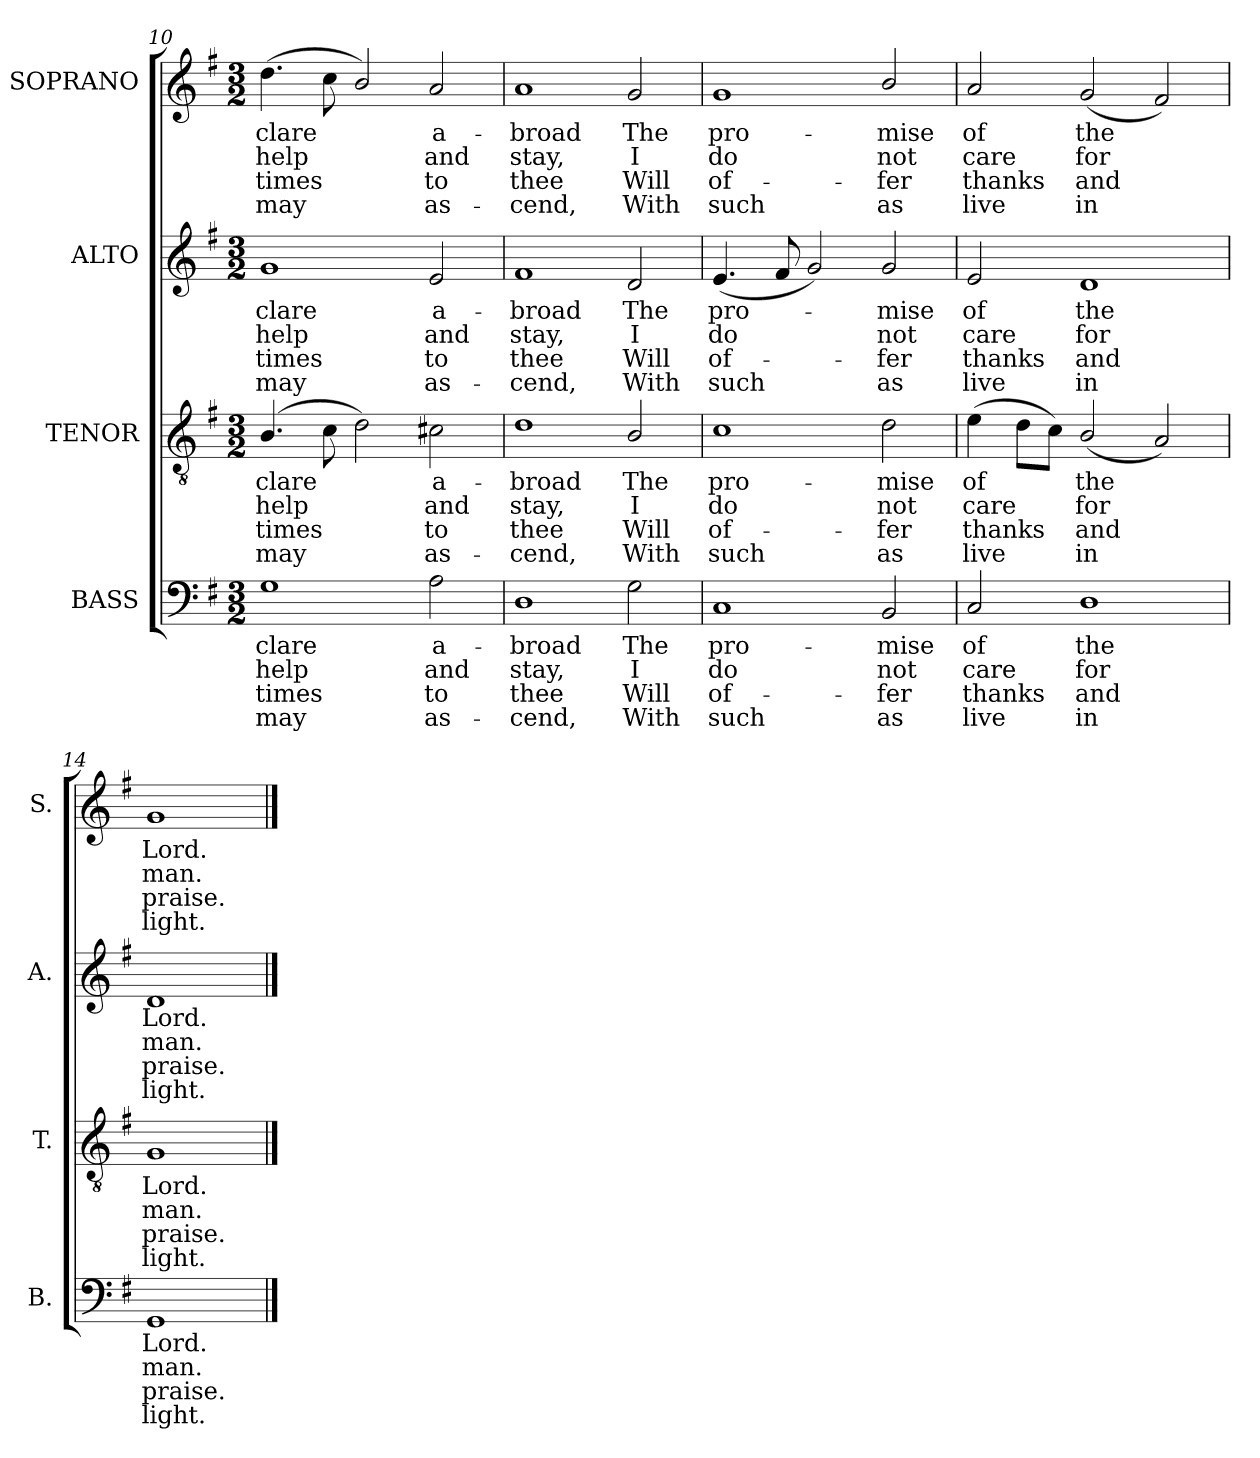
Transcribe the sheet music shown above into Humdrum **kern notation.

**kern	**text	**text	**text	**text	**kern	**text	**text	**text	**text	**kern	**text	**text	**text	**text	**kern	**text	**text	**text	**text
*part4	*part4	*part4	*part4	*part4	*part3	*part3	*part3	*part3	*part3	*part2	*part2	*part2	*part2	*part2	*part1	*part1	*part1	*part1	*part1
*staff4	*staff4	*staff4	*staff4	*staff4	*staff3	*staff3	*staff3	*staff3	*staff3	*staff2	*staff2	*staff2	*staff2	*staff2	*staff1	*staff1	*staff1	*staff1	*staff1
*I"BASS	*	*	*	*	*I"TENOR	*	*	*	*	*I"ALTO	*	*	*	*	*I"SOPRANO	*	*	*	*
*I'B.	*	*	*	*	*I'T.	*	*	*	*	*I'A.	*	*	*	*	*I'S.	*	*	*	*
*clefF4	*	*	*	*	*clefGv2	*	*	*	*	*clefG2	*	*	*	*	*clefG2	*	*	*	*
*	*	*	*	*	*ITrd7c12	*	*	*	*	*	*	*	*	*	*	*	*	*	*
*k[f#]	*	*	*	*	*k[f#]	*	*	*	*	*k[f#]	*	*	*	*	*k[f#]	*	*	*	*
*G:	*	*	*	*	*G:	*	*	*	*	*G:	*	*	*	*	*G:	*	*	*	*
*M3/2	*	*	*	*	*M3/2	*	*	*	*	*M3/2	*	*	*	*	*M3/2	*	*	*	*
=10	=10	=10	=10	=10	=10	=10	=10	=10	=10	=10	=10	=10	=10	=10	=10	=10	=10	=10	=10
!	!LO:LY:b:color=#000000	!LO:LY:b:color=#000000	!LO:LY:b:color=#000000	!LO:LY:b:color=#000000	!	!	!	!	!	!	!	!	!	!	!	!	!	!	!
!	!	!	!	!	!	!LO:LY:b:color=#000000	!LO:LY:b:color=#000000	!LO:LY:b:color=#000000	!LO:LY:b:color=#000000	!	!	!	!	!	!	!	!	!	!
!	!	!	!	!	!	!	!	!	!	!	!LO:LY:b:color=#000000	!LO:LY:b:color=#000000	!LO:LY:b:color=#000000	!LO:LY:b:color=#000000	!	!	!	!	!
!	!	!	!	!	!	!	!	!	!	!	!	!	!	!	!	!LO:LY:b:color=#000000	!LO:LY:b:color=#000000	!LO:LY:b:color=#000000	!LO:LY:b:color=#000000
1Gi	-clare	help	times	may	(4.BBi/	-clare	help	times	may	1gi	-clare	help	times	may	(4.ddi\	-clare	help	times	may
.	.	.	.	.	8Ci\	.	.	.	.	.	.	.	.	.	8cci\	.	.	.	.
.	.	.	.	.	2Di\)	.	.	.	.	.	.	.	.	.	2bi/)	.	.	.	.
!	!LO:LY:b:color=#000000	!LO:LY:b:color=#000000	!LO:LY:b:color=#000000	!LO:LY:b:color=#000000	!	!	!	!	!	!	!	!	!	!	!	!	!	!	!
!	!	!	!	!	!	!LO:LY:b:color=#000000	!LO:LY:b:color=#000000	!LO:LY:b:color=#000000	!LO:LY:b:color=#000000	!	!	!	!	!	!	!	!	!	!
!	!	!	!	!	!	!	!	!	!	!	!LO:LY:b:color=#000000	!LO:LY:b:color=#000000	!LO:LY:b:color=#000000	!LO:LY:b:color=#000000	!	!	!	!	!
!	!	!	!	!	!	!	!	!	!	!	!	!	!	!	!	!LO:LY:b:color=#000000	!LO:LY:b:color=#000000	!LO:LY:b:color=#000000	!LO:LY:b:color=#000000
2Ai\	a-	and	to	as-	2C#Xi\	a-	and	to	as-	2ei/	a-	and	to	as-	2ai/	a-	and	to	as-
=11	=11	=11	=11	=11	=11	=11	=11	=11	=11	=11	=11	=11	=11	=11	=11	=11	=11	=11	=11
!	!LO:LY:b:color=#000000	!LO:LY:b:color=#000000	!LO:LY:b:color=#000000	!LO:LY:b:color=#000000	!	!	!	!	!	!	!	!	!	!	!	!	!	!	!
!	!	!	!	!	!	!LO:LY:b:color=#000000	!LO:LY:b:color=#000000	!LO:LY:b:color=#000000	!LO:LY:b:color=#000000	!	!	!	!	!	!	!	!	!	!
!	!	!	!	!	!	!	!	!	!	!	!LO:LY:b:color=#000000	!LO:LY:b:color=#000000	!LO:LY:b:color=#000000	!LO:LY:b:color=#000000	!	!	!	!	!
!	!	!	!	!	!	!	!	!	!	!	!	!	!	!	!	!LO:LY:b:color=#000000	!LO:LY:b:color=#000000	!LO:LY:b:color=#000000	!LO:LY:b:color=#000000
1Di	-broad	stay,	-thee	cend,	1Di	-broad	stay,	-thee	cend,	1f#i	-broad	stay,	-thee	cend,	1ai	-broad	stay,	-thee	cend,
!	!LO:LY:b:color=#000000	!LO:LY:b:color=#000000	!LO:LY:b:color=#000000	!LO:LY:b:color=#000000	!	!	!	!	!	!	!	!	!	!	!	!	!	!	!
!	!	!	!	!	!	!LO:LY:b:color=#000000	!LO:LY:b:color=#000000	!LO:LY:b:color=#000000	!LO:LY:b:color=#000000	!	!	!	!	!	!	!	!	!	!
!	!	!	!	!	!	!	!	!	!	!	!LO:LY:b:color=#000000	!LO:LY:b:color=#000000	!LO:LY:b:color=#000000	!LO:LY:b:color=#000000	!	!	!	!	!
!	!	!	!	!	!	!	!	!	!	!	!	!	!	!	!	!LO:LY:b:color=#000000	!LO:LY:b:color=#000000	!LO:LY:b:color=#000000	!LO:LY:b:color=#000000
2Gi\	The	I	Will	With	2BBi/	The	I	Will	With	2di/	The	I	Will	With	2gi/	The	I	Will	With
=12	=12	=12	=12	=12	=12	=12	=12	=12	=12	=12	=12	=12	=12	=12	=12	=12	=12	=12	=12
!	!LO:LY:b:color=#000000	!LO:LY:b:color=#000000	!LO:LY:b:color=#000000	!LO:LY:b:color=#000000	!	!	!	!	!	!	!	!	!	!	!	!	!	!	!
!	!	!	!	!	!	!LO:LY:b:color=#000000	!LO:LY:b:color=#000000	!LO:LY:b:color=#000000	!LO:LY:b:color=#000000	!	!	!	!	!	!	!	!	!	!
!	!	!	!	!	!	!	!	!	!	!	!LO:LY:b:color=#000000	!LO:LY:b:color=#000000	!LO:LY:b:color=#000000	!LO:LY:b:color=#000000	!	!	!	!	!
!	!	!	!	!	!	!	!	!	!	!	!	!	!	!	!	!LO:LY:b:color=#000000	!LO:LY:b:color=#000000	!LO:LY:b:color=#000000	!LO:LY:b:color=#000000
1Ci	pro-	do	of-	-such	1Ci	pro-	do	of-	-such	(4.ei/	pro-	do	of-	-such	1gi	pro-	do	of-	-such
.	.	.	.	.	.	.	.	.	.	8f#i/	.	.	.	.	.	.	.	.	.
.	.	.	.	.	.	.	.	.	.	2gi/)	.	.	.	.	.	.	.	.	.
!	!LO:LY:b:color=#000000	!LO:LY:b:color=#000000	!LO:LY:b:color=#000000	!LO:LY:b:color=#000000	!	!	!	!	!	!	!	!	!	!	!	!	!	!	!
!	!	!	!	!	!	!LO:LY:b:color=#000000	!LO:LY:b:color=#000000	!LO:LY:b:color=#000000	!LO:LY:b:color=#000000	!	!	!	!	!	!	!	!	!	!
!	!	!	!	!	!	!	!	!	!	!	!LO:LY:b:color=#000000	!LO:LY:b:color=#000000	!LO:LY:b:color=#000000	!LO:LY:b:color=#000000	!	!	!	!	!
!	!	!	!	!	!	!	!	!	!	!	!	!	!	!	!	!LO:LY:b:color=#000000	!LO:LY:b:color=#000000	!LO:LY:b:color=#000000	!LO:LY:b:color=#000000
2BBi/	-mise	not	fer	as	2Di\	-mise	not	fer	as	2gi/	-mise	not	fer	as	2bi/	-mise	not	fer	as
=13	=13	=13	=13	=13	=13	=13	=13	=13	=13	=13	=13	=13	=13	=13	=13	=13	=13	=13	=13
!	!LO:LY:b:color=#000000	!LO:LY:b:color=#000000	!LO:LY:b:color=#000000	!LO:LY:b:color=#000000	!	!	!	!	!	!	!	!	!	!	!	!	!	!	!
!	!	!	!	!	!	!LO:LY:b:color=#000000	!LO:LY:b:color=#000000	!LO:LY:b:color=#000000	!LO:LY:b:color=#000000	!	!	!	!	!	!	!	!	!	!
!	!	!	!	!	!	!	!	!	!	!	!LO:LY:b:color=#000000	!LO:LY:b:color=#000000	!LO:LY:b:color=#000000	!LO:LY:b:color=#000000	!	!	!	!	!
!	!	!	!	!	!	!	!	!	!	!	!	!	!	!	!	!LO:LY:b:color=#000000	!LO:LY:b:color=#000000	!LO:LY:b:color=#000000	!LO:LY:b:color=#000000
2Ci/	of	care	thanks	live	(4Ei\	of	care	thanks	live	2ei/	of	care	thanks	live	2ai/	of	care	thanks	live
.	.	.	.	.	8Di\L	.	.	.	.	.	.	.	.	.	.	.	.	.	.
.	.	.	.	.	8Ci\J)	.	.	.	.	.	.	.	.	.	.	.	.	.	.
!	!LO:LY:b:color=#000000	!LO:LY:b:color=#000000	!LO:LY:b:color=#000000	!LO:LY:b:color=#000000	!	!	!	!	!	!	!	!	!	!	!	!	!	!	!
!	!	!	!	!	!	!LO:LY:b:color=#000000	!LO:LY:b:color=#000000	!LO:LY:b:color=#000000	!LO:LY:b:color=#000000	!	!	!	!	!	!	!	!	!	!
!	!	!	!	!	!	!	!	!	!	!	!LO:LY:b:color=#000000	!LO:LY:b:color=#000000	!LO:LY:b:color=#000000	!LO:LY:b:color=#000000	!	!	!	!	!
!	!	!	!	!	!	!	!	!	!	!	!	!	!	!	!	!LO:LY:b:color=#000000	!LO:LY:b:color=#000000	!LO:LY:b:color=#000000	!LO:LY:b:color=#000000
1Di	the	for	and	in	(2BBi/	the	for	and	in	1di	the	for	and	in	(2gi/	the	for	and	in
.	.	.	.	.	2AAi/)	.	.	.	.	.	.	.	.	.	2f#i/)	.	.	.	.
=14	=14	=14	=14	=14	=14	=14	=14	=14	=14	=14	=14	=14	=14	=14	=14	=14	=14	=14	=14
!	!LO:LY:b:color=#000000	!LO:LY:b:color=#000000	!LO:LY:b:color=#000000	!LO:LY:b:color=#000000	!	!	!	!	!	!	!	!	!	!	!	!	!	!	!
!	!	!	!	!	!	!LO:LY:b:color=#000000	!LO:LY:b:color=#000000	!LO:LY:b:color=#000000	!LO:LY:b:color=#000000	!	!	!	!	!	!	!	!	!	!
!	!	!	!	!	!	!	!	!	!	!	!LO:LY:b:color=#000000	!LO:LY:b:color=#000000	!LO:LY:b:color=#000000	!LO:LY:b:color=#000000	!	!	!	!	!
!	!	!	!	!	!	!	!	!	!	!	!	!	!	!	!	!LO:LY:b:color=#000000	!LO:LY:b:color=#000000	!LO:LY:b:color=#000000	!LO:LY:b:color=#000000
1GGi	Lord.	man.	praise.	light.	1GGi	Lord.	man.	praise.	light.	1di	Lord.	man.	praise.	light.	1gi	Lord.	man.	praise.	light.
==	==	==	==	==	==	==	==	==	==	==	==	==	==	==	==	==	==	==	==
*-	*-	*-	*-	*-	*-	*-	*-	*-	*-	*-	*-	*-	*-	*-	*-	*-	*-	*-	*-
